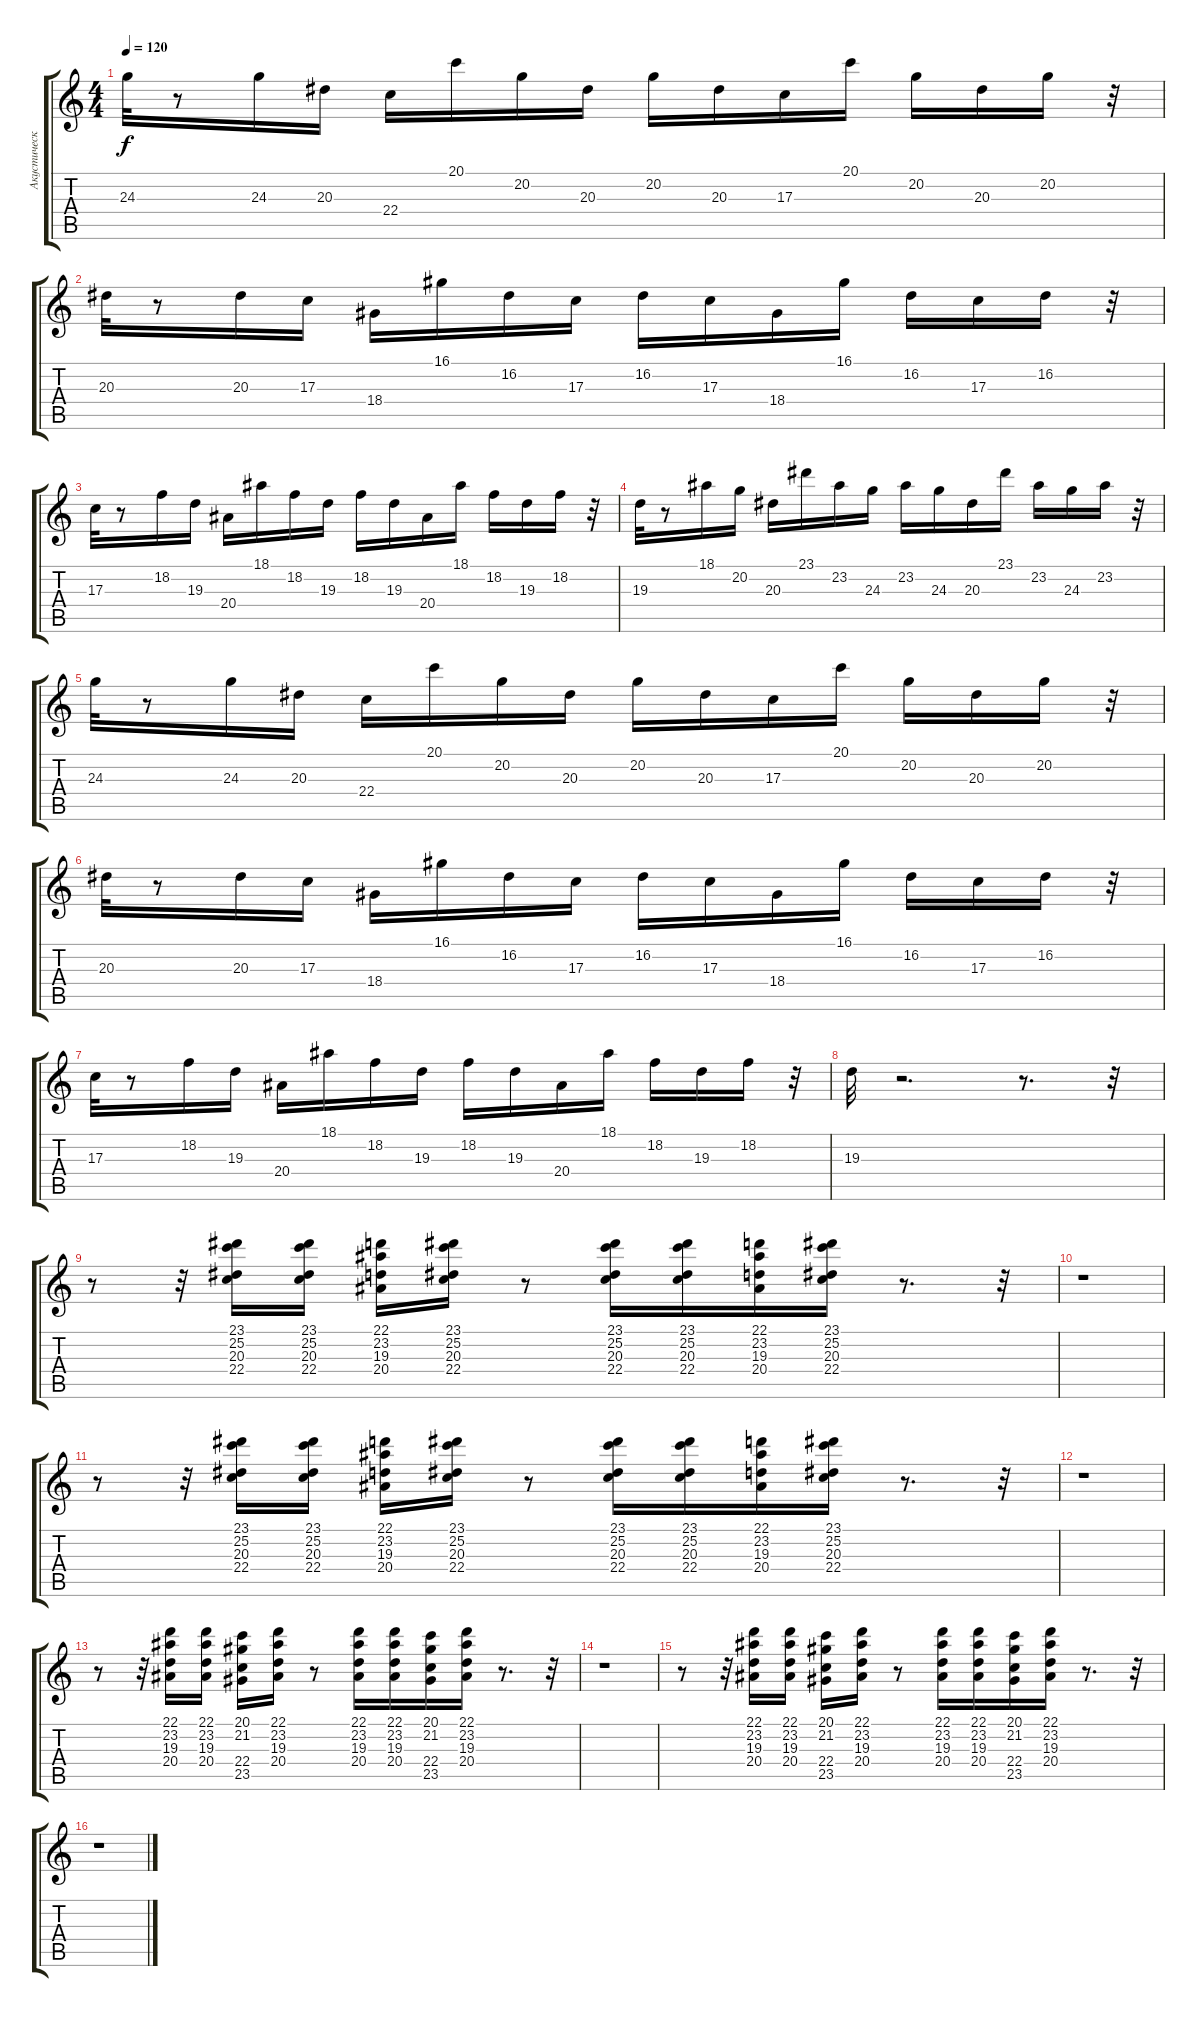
\track ("Акустический Гранд Роял" "Акустическ") {instrument acousticgrandpiano}
\staff {score tabs}
\tuning (E4 B3 G3 D3 A2 E2) {hide}
\ts (4 4)
\tempo 120
\clef g2
\ks c
24.3.32{dy f} r.8 24.3.16 20.3.16 22.4.16 20.1.16 20.2.16 20.3.16 20.2.16 20.3.16 17.3.16 20.1.16 20.2.16 20.3.16 20.2.16 r.32 |
20.3.32 r.8 20.3.16 17.3.16 18.4.16 16.1.16 16.2.16 17.3.16 16.2.16 17.3.16 18.4.16 16.1.16 16.2.16 17.3.16 16.2.16 r.32 |
17.3.32 r.8 18.2.16 19.3.16 20.4.16 18.1.16 18.2.16 19.3.16 18.2.16 19.3.16 20.4.16 18.1.16 18.2.16 19.3.16 18.2.16 r.32 |
19.3.32 r.8 18.1.16 20.2.16 20.3.16 23.1.16 23.2.16 24.3.16 23.2.16 24.3.16 20.3.16 23.1.16 23.2.16 24.3.16 23.2.16 r.32 |
24.3.32 r.8 24.3.16 20.3.16 22.4.16 20.1.16 20.2.16 20.3.16 20.2.16 20.3.16 17.3.16 20.1.16 20.2.16 20.3.16 20.2.16 r.32 |
20.3.32 r.8 20.3.16 17.3.16 18.4.16 16.1.16 16.2.16 17.3.16 16.2.16 17.3.16 18.4.16 16.1.16 16.2.16 17.3.16 16.2.16 r.32 |
17.3.32 r.8 18.2.16 19.3.16 20.4.16 18.1.16 18.2.16 19.3.16 18.2.16 19.3.16 20.4.16 18.1.16 18.2.16 19.3.16 18.2.16 r.32 |
19.3.32 r.2{d} r.8{d} r.32 |
r.8 r.32 (23.1 25.2 20.3 22.4).16{instrument synthbrass1} (23.1 25.2 20.3 22.4).16 (22.1 23.2 19.3 20.4).16 (23.1 25.2 20.3 22.4).16 r.8 (23.1 25.2 20.3 22.4).16 (23.1 25.2 20.3 22.4).16 (22.1 23.2 19.3 20.4).16 (23.1 25.2 20.3 22.4).16 r.8{d} r.32 |
r.1 |
r.8 r.32 (23.1 25.2 20.3 22.4).16 (23.1 25.2 20.3 22.4).16 (22.1 23.2 19.3 20.4).16 (23.1 25.2 20.3 22.4).16 r.8 (23.1 25.2 20.3 22.4).16 (23.1 25.2 20.3 22.4).16 (22.1 23.2 19.3 20.4).16 (23.1 25.2 20.3 22.4).16 r.8{d} r.32 |
r.1 |
r.8 r.32 (22.1 23.2 19.3 20.4).16 (22.1 23.2 19.3 20.4).16 (20.1 21.2 22.4 23.5).16 (22.1 23.2 19.3 20.4).16 r.8 (22.1 23.2 19.3 20.4).16 (22.1 23.2 19.3 20.4).16 (20.1 21.2 22.4 23.5).16 (22.1 23.2 19.3 20.4).16 r.8{d} r.32 |
r.1 |
r.8 r.32 (22.1 23.2 19.3 20.4).16 (22.1 23.2 19.3 20.4).16 (20.1 21.2 22.4 23.5).16 (22.1 23.2 19.3 20.4).16 r.8 (22.1 23.2 19.3 20.4).16 (22.1 23.2 19.3 20.4).16 (20.1 21.2 22.4 23.5).16 (22.1 23.2 19.3 20.4).16 r.8{d} r.32 |
r.1
